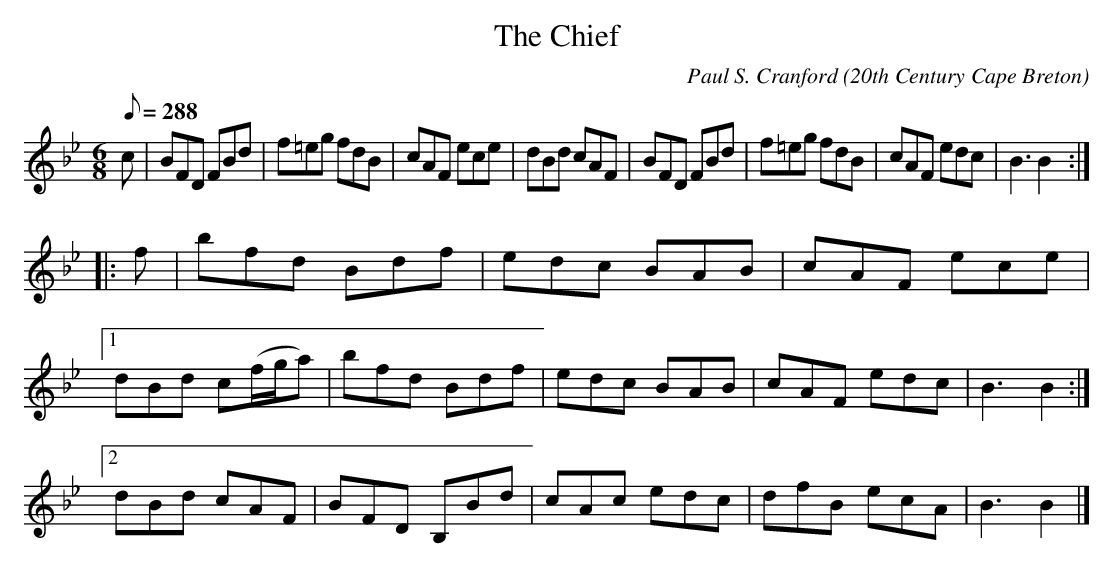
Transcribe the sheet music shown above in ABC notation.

X:1
T:The Chief
C:Paul S. Cranford
O:20th Century Cape Breton
L:1/8
Q:288
M:6/8
K:Bb
c|BFD FBd|f=eg fdB|cAF ece|dBd cAF|
BFD FBd|f=eg fdB|cAF edc|B3 B2:|!
|:f|bfd Bdf|edc BAB|cAF ece|!
[1dBd c(f/g/a)|bfd Bdf|edc BAB|cAF edc|B3 B2:|!
[2dBd cAF|BFD B,Bd|cAc edc|dfB ecA|B3 B2|]!
